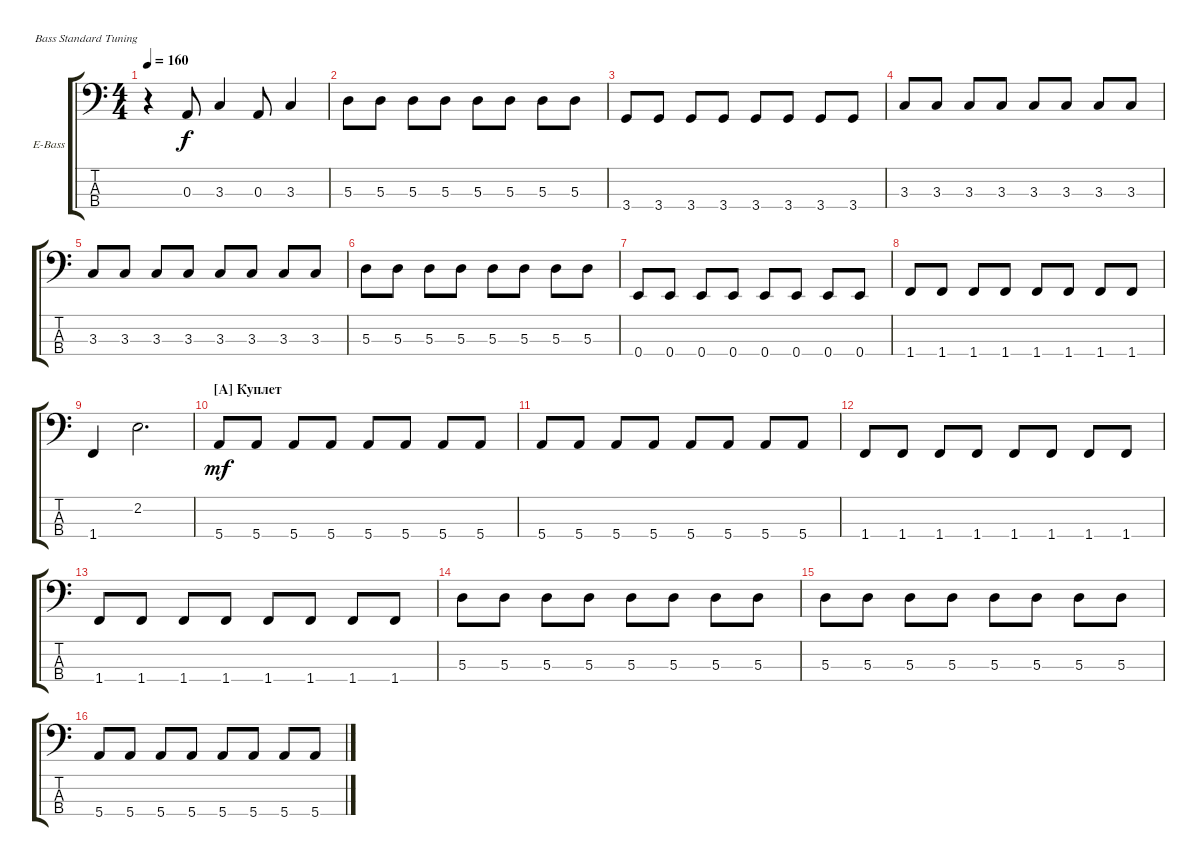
\defaultSystemsLayout 4
\bracketExtendMode groupsimilarinstruments
\firstSystemTrackNameOrientation horizontal
\otherSystemsTrackNameOrientation horizontal
\track ("Electric Bass" "E-Bass") {instrument electricbassfinger}
\staff {score tabs}
\tuning (G2 D2 A1 E1)
\ts (4 4)
\tempo 160
\clef f4
\ks c
r.4{dy f} 0.3.8 3.3.4 0.3.8 3.3.4 |
5.3.8 5.3.8 5.3.8 5.3.8 5.3.8 5.3.8 5.3.8 5.3.8 |
3.4.8 3.4.8 3.4.8 3.4.8 3.4.8 3.4.8 3.4.8 3.4.8 |
3.3.8 3.3.8 3.3.8 3.3.8 3.3.8 3.3.8 3.3.8 3.3.8 |
3.3.8 3.3.8 3.3.8 3.3.8 3.3.8 3.3.8 3.3.8 3.3.8 |
5.3.8 5.3.8 5.3.8 5.3.8 5.3.8 5.3.8 5.3.8 5.3.8 |
0.4.8 0.4.8 0.4.8 0.4.8 0.4.8 0.4.8 0.4.8 0.4.8 |
1.4.8 1.4.8 1.4.8 1.4.8 1.4.8 1.4.8 1.4.8 1.4.8 |
1.4.4 2.2.2{d} |
\section ("A" "Куплет")
5.4.8{dy mf} 5.4.8 5.4.8 5.4.8 5.4.8 5.4.8 5.4.8 5.4.8 |
5.4.8 5.4.8 5.4.8 5.4.8 5.4.8 5.4.8 5.4.8 5.4.8 |
1.4.8 1.4.8 1.4.8 1.4.8 1.4.8 1.4.8 1.4.8 1.4.8 |
1.4.8 1.4.8 1.4.8 1.4.8 1.4.8 1.4.8 1.4.8 1.4.8 |
5.3.8 5.3.8 5.3.8 5.3.8 5.3.8 5.3.8 5.3.8 5.3.8 |
5.3.8 5.3.8 5.3.8 5.3.8 5.3.8 5.3.8 5.3.8 5.3.8 |
5.4.8 5.4.8 5.4.8 5.4.8 5.4.8 5.4.8 5.4.8 5.4.8
